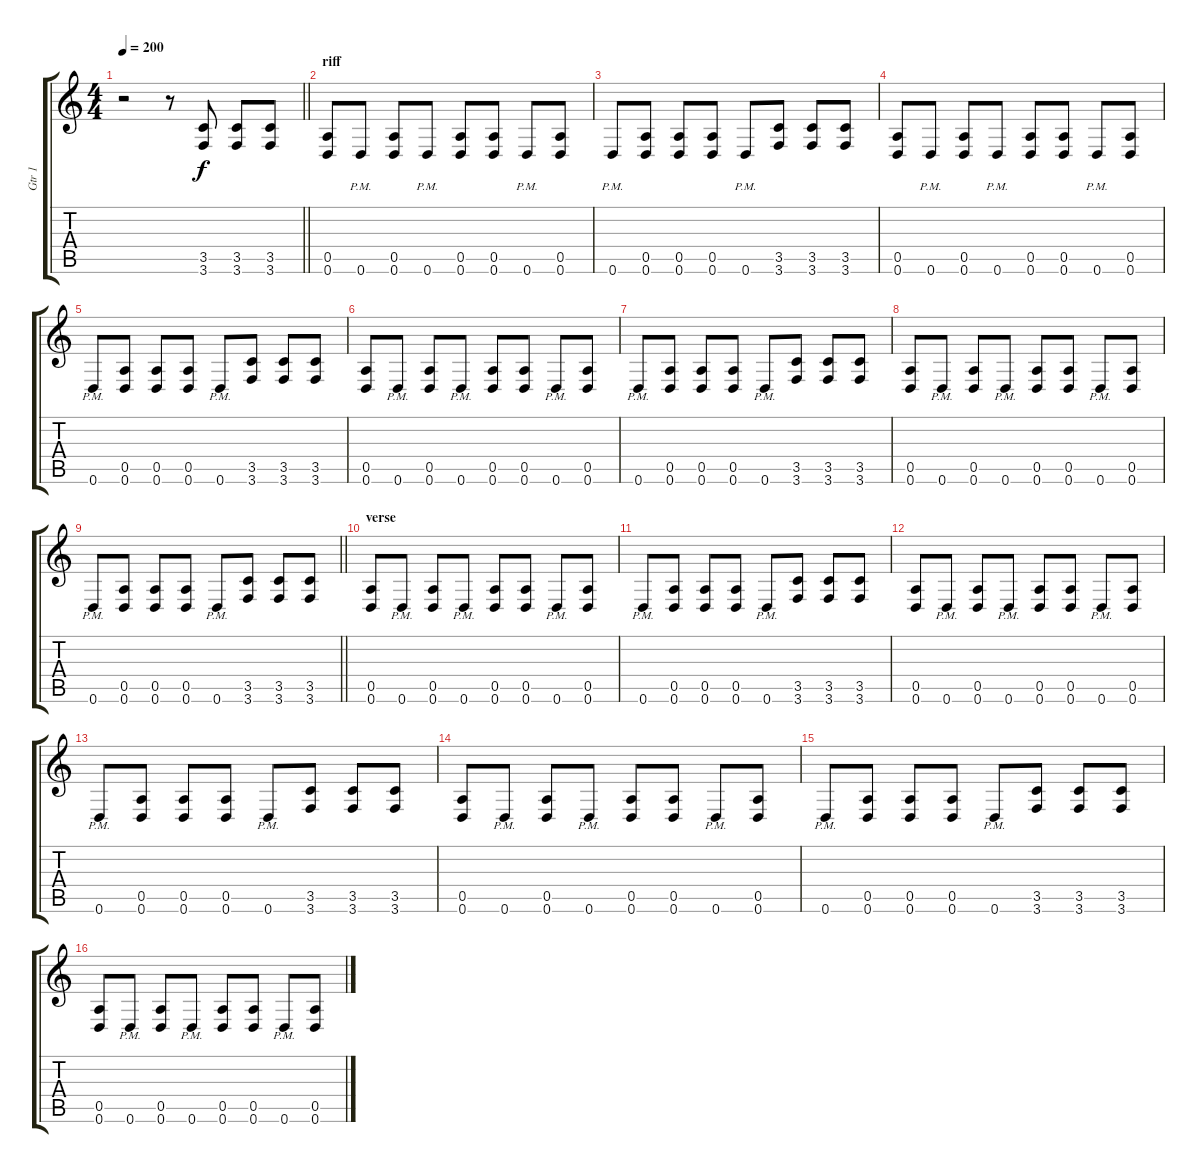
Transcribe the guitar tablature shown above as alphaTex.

\track ("Gtr 1" "Gtr 1") {instrument distortionguitar}
\staff {score tabs}
\tuning (E4 B3 G3 D3 A2 D2) {hide}
\ts (4 4)
\tempo 200
\clef g2
\barLineRight lightlight
\ks c
r.2{dy f} r.8 (3.5 3.6).8 (3.5 3.6).8 (3.5 3.6).8 |
\section ("" "riff")
(0.5 0.6).8 0.6{pm}.8 (0.5 0.6).8 0.6{pm}.8 (0.5 0.6).8 (0.5 0.6).8 0.6{pm}.8 (0.5 0.6).8 |
0.6{pm}.8 (0.5 0.6).8 (0.5 0.6).8 (0.5 0.6).8 0.6{pm}.8 (3.5 3.6).8 (3.5 3.6).8 (3.5 3.6).8 |
(0.5 0.6).8 0.6{pm}.8 (0.5 0.6).8 0.6{pm}.8 (0.5 0.6).8 (0.5 0.6).8 0.6{pm}.8 (0.5 0.6).8 |
0.6{pm}.8 (0.5 0.6).8 (0.5 0.6).8 (0.5 0.6).8 0.6{pm}.8 (3.5 3.6).8 (3.5 3.6).8 (3.5 3.6).8 |
(0.5 0.6).8 0.6{pm}.8 (0.5 0.6).8 0.6{pm}.8 (0.5 0.6).8 (0.5 0.6).8 0.6{pm}.8 (0.5 0.6).8 |
0.6{pm}.8 (0.5 0.6).8 (0.5 0.6).8 (0.5 0.6).8 0.6{pm}.8 (3.5 3.6).8 (3.5 3.6).8 (3.5 3.6).8 |
(0.5 0.6).8 0.6{pm}.8 (0.5 0.6).8 0.6{pm}.8 (0.5 0.6).8 (0.5 0.6).8 0.6{pm}.8 (0.5 0.6).8 |
\barLineRight lightlight
0.6{pm}.8 (0.5 0.6).8 (0.5 0.6).8 (0.5 0.6).8 0.6{pm}.8 (3.5 3.6).8 (3.5 3.6).8 (3.5 3.6).8 |
\section ("" "verse")
(0.5 0.6).8 0.6{pm}.8 (0.5 0.6).8 0.6{pm}.8 (0.5 0.6).8 (0.5 0.6).8 0.6{pm}.8 (0.5 0.6).8 |
0.6{pm}.8 (0.5 0.6).8 (0.5 0.6).8 (0.5 0.6).8 0.6{pm}.8 (3.5 3.6).8 (3.5 3.6).8 (3.5 3.6).8 |
(0.5 0.6).8 0.6{pm}.8 (0.5 0.6).8 0.6{pm}.8 (0.5 0.6).8 (0.5 0.6).8 0.6{pm}.8 (0.5 0.6).8 |
0.6{pm}.8 (0.5 0.6).8 (0.5 0.6).8 (0.5 0.6).8 0.6{pm}.8 (3.5 3.6).8 (3.5 3.6).8 (3.5 3.6).8 |
(0.5 0.6).8 0.6{pm}.8 (0.5 0.6).8 0.6{pm}.8 (0.5 0.6).8 (0.5 0.6).8 0.6{pm}.8 (0.5 0.6).8 |
0.6{pm}.8 (0.5 0.6).8 (0.5 0.6).8 (0.5 0.6).8 0.6{pm}.8 (3.5 3.6).8 (3.5 3.6).8 (3.5 3.6).8 |
(0.5 0.6).8 0.6{pm}.8 (0.5 0.6).8 0.6{pm}.8 (0.5 0.6).8 (0.5 0.6).8 0.6{pm}.8 (0.5 0.6).8
